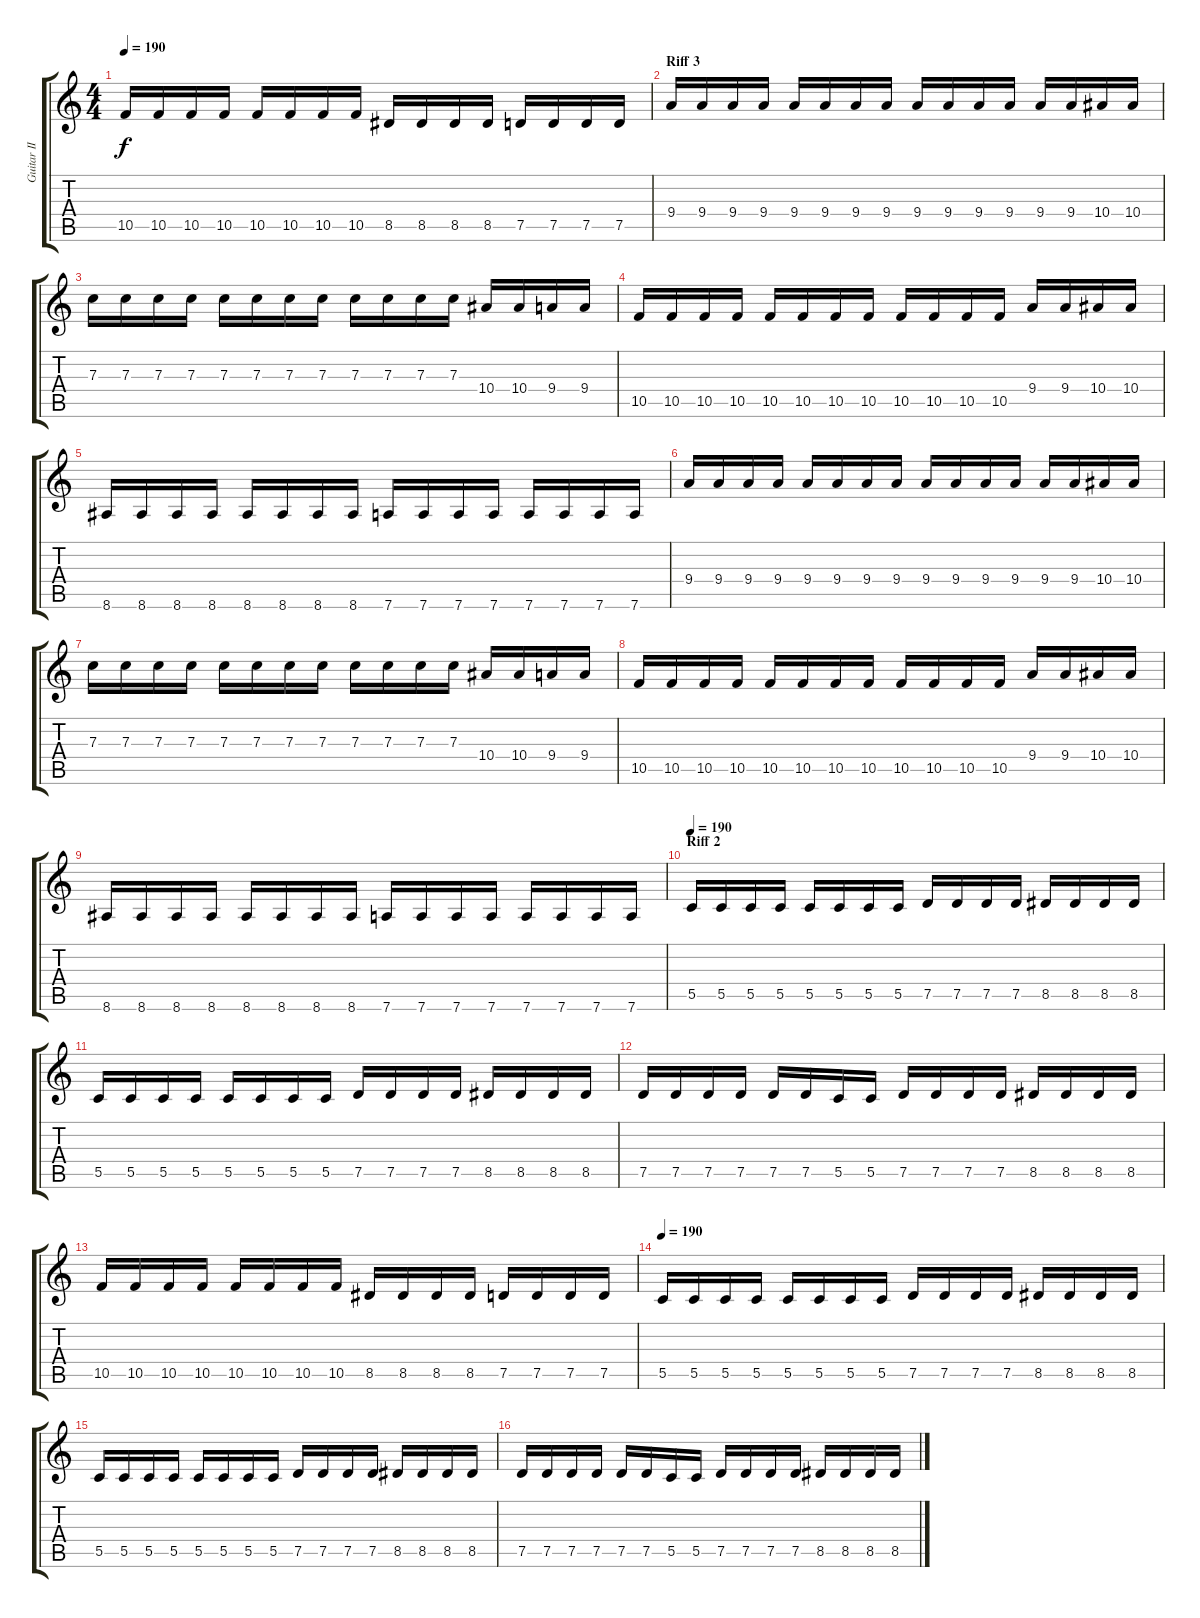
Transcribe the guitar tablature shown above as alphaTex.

\track ("Guitar II" "Guitar II") {instrument distortionguitar}
\staff {score tabs}
\tuning (D4 A3 F3 C3 G2 D2) {hide}
\ts (4 4)
\tempo 190
\clef g2
\ks c
10.5.16{dy f} 10.5.16 10.5.16 10.5.16 10.5.16 10.5.16 10.5.16 10.5.16 8.5.16 8.5.16 8.5.16 8.5.16 7.5.16 7.5.16 7.5.16 7.5.16 |
\section ("" "Riff 3")
9.4.16 9.4.16 9.4.16 9.4.16 9.4.16 9.4.16 9.4.16 9.4.16 9.4.16 9.4.16 9.4.16 9.4.16 9.4.16 9.4.16 10.4.16 10.4.16 |
7.3.16 7.3.16 7.3.16 7.3.16 7.3.16 7.3.16 7.3.16 7.3.16 7.3.16 7.3.16 7.3.16 7.3.16 10.4.16 10.4.16 9.4.16 9.4.16 |
10.5.16 10.5.16 10.5.16 10.5.16 10.5.16 10.5.16 10.5.16 10.5.16 10.5.16 10.5.16 10.5.16 10.5.16 9.4.16 9.4.16 10.4.16 10.4.16 |
8.6.16 8.6.16 8.6.16 8.6.16 8.6.16 8.6.16 8.6.16 8.6.16 7.6.16 7.6.16 7.6.16 7.6.16 7.6.16 7.6.16 7.6.16 7.6.16 |
9.4.16 9.4.16 9.4.16 9.4.16 9.4.16 9.4.16 9.4.16 9.4.16 9.4.16 9.4.16 9.4.16 9.4.16 9.4.16 9.4.16 10.4.16 10.4.16 |
7.3.16 7.3.16 7.3.16 7.3.16 7.3.16 7.3.16 7.3.16 7.3.16 7.3.16 7.3.16 7.3.16 7.3.16 10.4.16 10.4.16 9.4.16 9.4.16 |
10.5.16 10.5.16 10.5.16 10.5.16 10.5.16 10.5.16 10.5.16 10.5.16 10.5.16 10.5.16 10.5.16 10.5.16 9.4.16 9.4.16 10.4.16 10.4.16 |
8.6.16 8.6.16 8.6.16 8.6.16 8.6.16 8.6.16 8.6.16 8.6.16 7.6.16 7.6.16 7.6.16 7.6.16 7.6.16 7.6.16 7.6.16 7.6.16 |
\section ("" "Riff 2")
\tempo 190
5.5.16 5.5.16 5.5.16 5.5.16 5.5.16 5.5.16 5.5.16 5.5.16 7.5.16 7.5.16 7.5.16 7.5.16 8.5.16 8.5.16 8.5.16 8.5.16 |
5.5.16 5.5.16 5.5.16 5.5.16 5.5.16 5.5.16 5.5.16 5.5.16 7.5.16 7.5.16 7.5.16 7.5.16 8.5.16 8.5.16 8.5.16 8.5.16 |
7.5.16 7.5.16 7.5.16 7.5.16 7.5.16 7.5.16 5.5.16 5.5.16 7.5.16 7.5.16 7.5.16 7.5.16 8.5.16 8.5.16 8.5.16 8.5.16 |
10.5.16 10.5.16 10.5.16 10.5.16 10.5.16 10.5.16 10.5.16 10.5.16 8.5.16 8.5.16 8.5.16 8.5.16 7.5.16 7.5.16 7.5.16 7.5.16 |
\tempo 190
5.5.16 5.5.16 5.5.16 5.5.16 5.5.16 5.5.16 5.5.16 5.5.16 7.5.16 7.5.16 7.5.16 7.5.16 8.5.16 8.5.16 8.5.16 8.5.16 |
5.5.16 5.5.16 5.5.16 5.5.16 5.5.16 5.5.16 5.5.16 5.5.16 7.5.16 7.5.16 7.5.16 7.5.16 8.5.16 8.5.16 8.5.16 8.5.16 |
7.5.16 7.5.16 7.5.16 7.5.16 7.5.16 7.5.16 5.5.16 5.5.16 7.5.16 7.5.16 7.5.16 7.5.16 8.5.16 8.5.16 8.5.16 8.5.16
